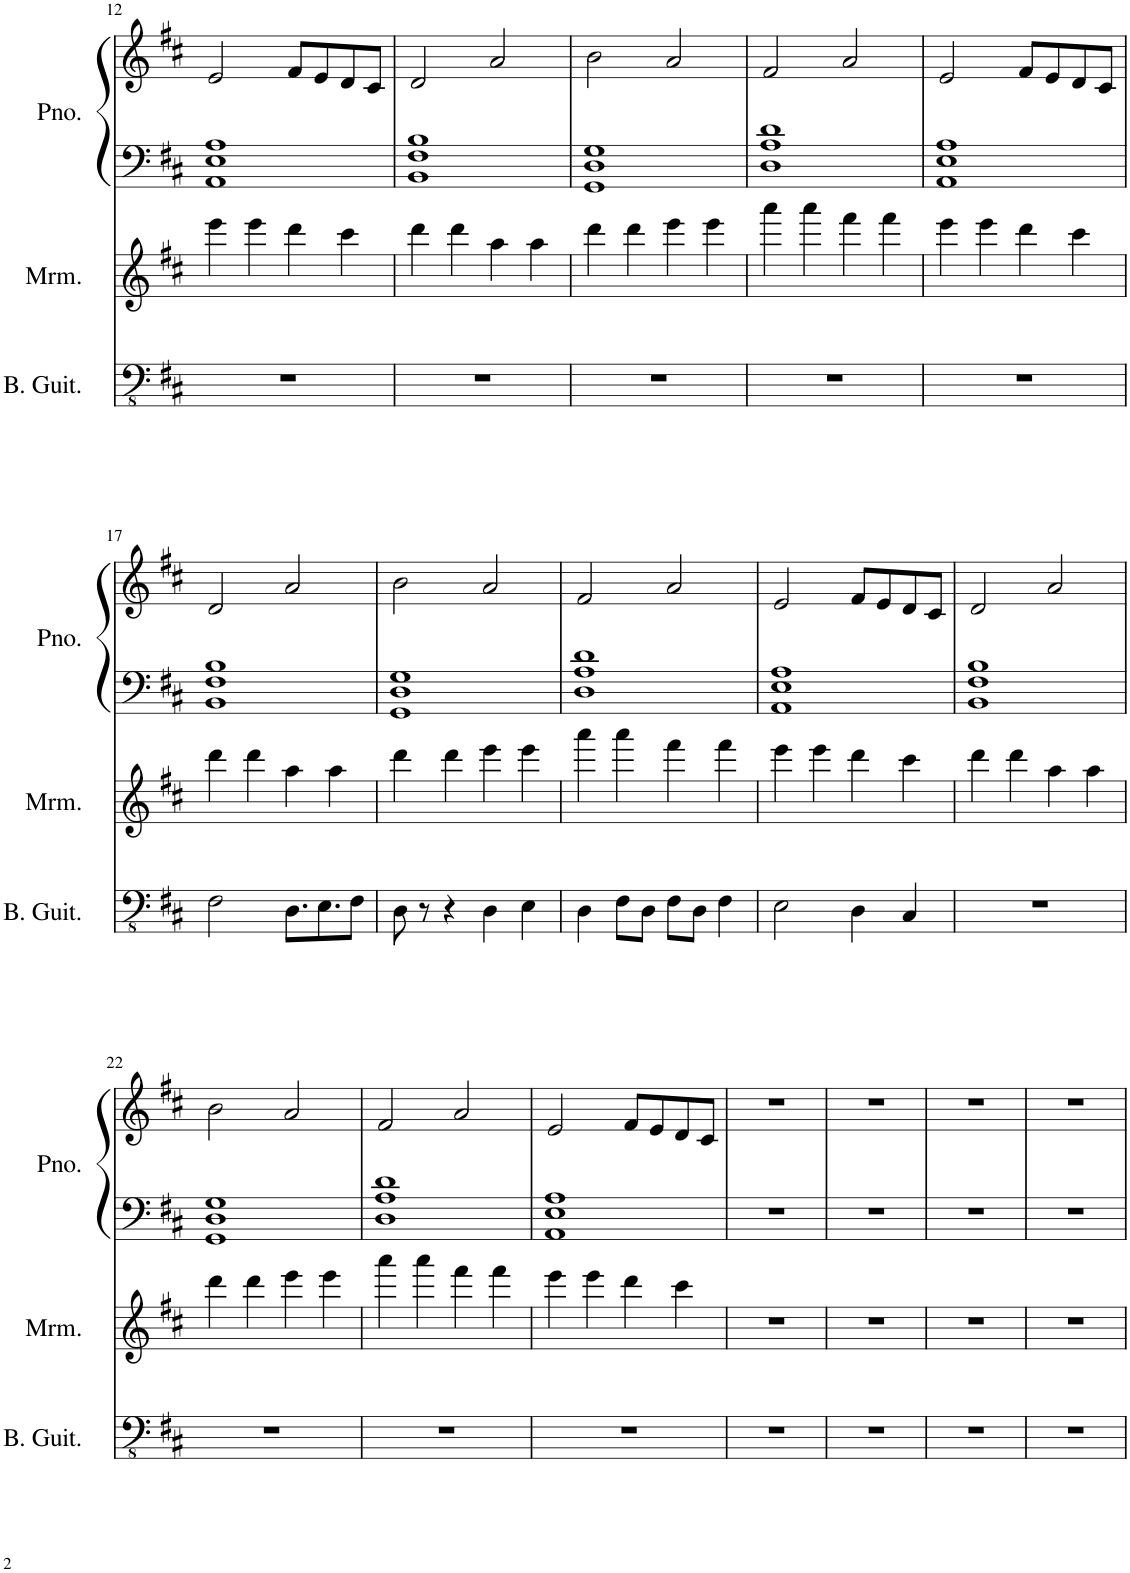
**kern	**kern	**kern	**kern
*part3	*part2	*part1	*part1
*staff4	*staff3	*staff2	*staff1
*I"Bass Guitar	*I"Marimba	*I"Piano	*
*I'B. Guit.	*I'Mrm.	*I'Pno.	*
!!LO:PB:g=z
*clefFv4	*clefG2	*clefF4	*clefG2
*k[f#c#]	*k[f#c#]	*k[f#c#]	*k[f#c#]
*M4/4	*M4/4	*M4/4	*M4/4
=12	=12	=12	=12
1r	4eee\	1AA 1E 1A	2e/
.	4eee\	.	.
.	4ddd\	.	8f#/L
.	.	.	8e/
.	4ccc#\	.	8d/
.	.	.	8c#/J
=13	=13	=13	=13
1r	4ddd\	1BB 1F# 1B	2d/
.	4ddd\	.	.
.	4aa\	.	2a/
.	4aa\	.	.
=14	=14	=14	=14
1r	4ddd\	1GG 1D 1G	2b\
.	4ddd\	.	.
.	4eee\	.	2a/
.	4eee\	.	.
=15	=15	=15	=15
1r	4aaa\	1D 1A 1d	2f#/
.	4aaa\	.	.
.	4fff#\	.	2a/
.	4fff#\	.	.
=16	=16	=16	=16
1r	4eee\	1AA 1E 1A	2e/
.	4eee\	.	.
.	4ddd\	.	8f#/L
.	.	.	8e/
.	4ccc#\	.	8d/
.	.	.	8c#/J
!!LO:LB:g=z
=17	=17	=17	=17
2FF#\	4ddd\	1BB 1F# 1B	2d/
.	4ddd\	.	.
8.DD\L	4aa\	.	2a/
8.EE\	.	.	.
.	4aa\	.	.
8FF#\J	.	.	.
=18	=18	=18	=18
8DD\	4ddd\	1GG 1D 1G	2b\
8r	.	.	.
4r	4ddd\	.	.
4DD\	4eee\	.	2a/
4EE\	4eee\	.	.
=19	=19	=19	=19
4DD\	4aaa\	1D 1A 1d	2f#/
8FF#\L	4aaa\	.	.
8DD\J	.	.	.
8FF#\L	4fff#\	.	2a/
8DD\J	.	.	.
4FF#\	4fff#\	.	.
=20	=20	=20	=20
2EE\	4eee\	1AA 1E 1A	2e/
.	4eee\	.	.
4DD\	4ddd\	.	8f#/L
.	.	.	8e/
4CC#/	4ccc#\	.	8d/
.	.	.	8c#/J
=21	=21	=21	=21
1r	4ddd\	1BB 1F# 1B	2d/
.	4ddd\	.	.
.	4aa\	.	2a/
.	4aa\	.	.
!!LO:LB:g=z
=22	=22	=22	=22
1r	4ddd\	1GG 1D 1G	2b\
.	4ddd\	.	.
.	4eee\	.	2a/
.	4eee\	.	.
=23	=23	=23	=23
1r	4aaa\	1D 1A 1d	2f#/
.	4aaa\	.	.
.	4fff#\	.	2a/
.	4fff#\	.	.
=24	=24	=24	=24
1r	4eee\	1AA 1E 1A	2e/
.	4eee\	.	.
.	4ddd\	.	8f#/L
.	.	.	8e/
.	4ccc#\	.	8d/
.	.	.	8c#/J
=25	=25	=25	=25
1r	1r	1r	1r
=26	=26	=26	=26
1r	1r	1r	1r
=27	=27	=27	=27
1r	1r	1r	1r
=28	=28	=28	=28
1r	1r	1r	1r
=	=	=	=
*-	*-	*-	*-
